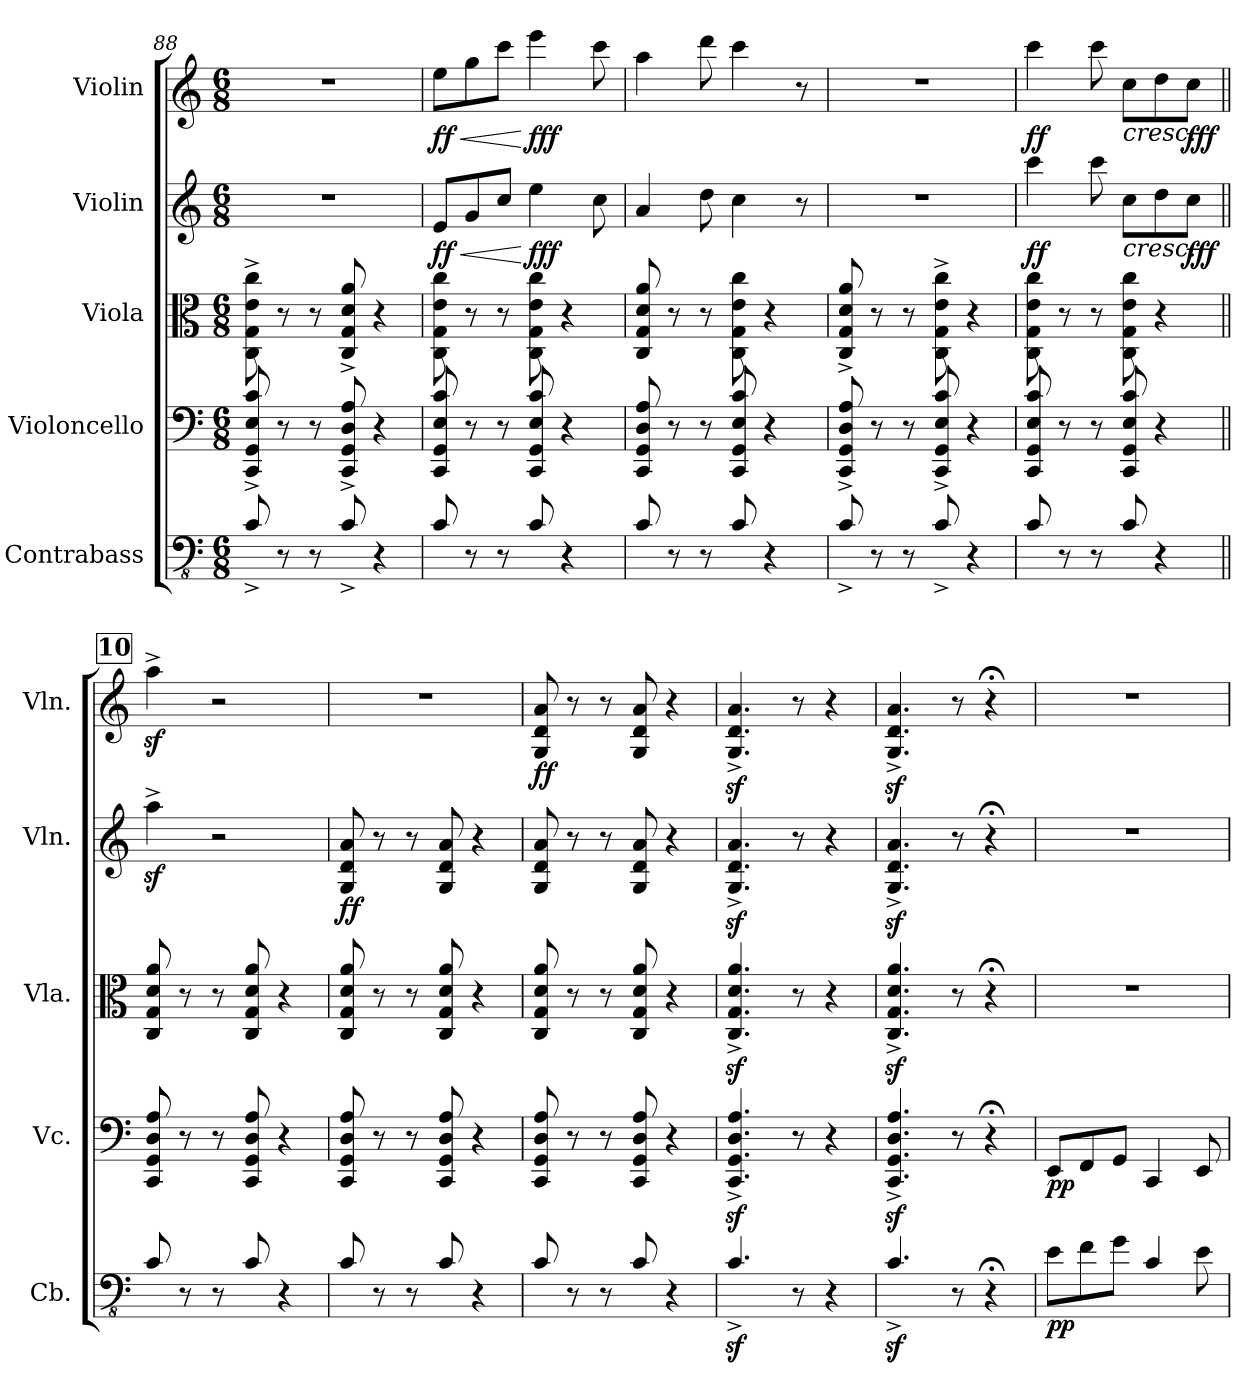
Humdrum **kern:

**kern	**dynam	**kern	**dynam	**kern	**kern	**dynam	**kern	**dynam
*part5	*part5	*part4	*part4	*part3	*part2	*part2	*part1	*part1
*staff5	*staff5	*staff4	*staff4	*staff3	*staff2	*staff2	*staff1	*staff1
*I"Contrabass	*	*I"Violoncello	*	*I"Viola	*I"Violin	*	*I"Violin	*
*I'Cb.	*	*I'Vc.	*	*I'Vla.	*I'Vln.	*	*I'Vln.	*
*clefFv4	*	*clefF4	*	*clefC3	*clefG2	*	*clefG2	*
*ITrd7c12	*	*	*	*	*	*	*	*
*k[]	*	*k[]	*	*k[]	*k[]	*	*k[]	*
*M6/8	*	*M6/8	*	*M6/8	*M6/8	*	*M6/8	*
=88	=88	=88	=88	=88	=88	=88	=88	=88
8CC^/	.	8CC/^ 8GG/^ 8E/^ 8c/^	.	8C\^ 8G\^ 8e\^ 8cc\^	2.r	.	2.r	.
8r	.	8r	.	8r	.	.	.	.
8r	.	8r	.	8r	.	.	.	.
8CC^/	.	8CC/^ 8GG/^ 8D/^ 8A/^	.	8C/^ 8G/^ 8d/^ 8a/^	.	.	.	.
4r	.	4r	.	4r	.	.	.	.
=89	=89	=89	=89	=89	=89	=89	=89	=89
!	!	!	!	!	!	!LO:HP:b	!	!LO:HP:b
!	!	!	!	!	!	!LO:DY:n=1:b	!	!LO:DY:n=1:b
8CC/	.	8CC/ 8GG/ 8E/ 8c/	.	8C\ 8G\ 8e\ 8cc\	8e/L	< ff	8ee\L	< ff
8r	.	8r	.	8r	8g/	.	8gg\	.
8r	.	8r	.	8r	8cc/J	.	8ccc\J	.
!	!	!	!	!	!	!LO:DY:n=2:b	!	!LO:DY:n=2:b
8CC/	.	8CC/ 8GG/ 8E/ 8c/	.	8C\ 8G\ 8e\ 8cc\	4ee\	[ fff	4eee\	[ fff
4r	.	4r	.	4r	.	.	.	.
.	.	.	.	.	8cc\	.	8ccc\	.
=90	=90	=90	=90	=90	=90	=90	=90	=90
8CC/	.	8CC/ 8GG/ 8D/ 8A/	.	8C/ 8G/ 8d/ 8a/	4a/	.	4aa\	.
8r	.	8r	.	8r	.	.	.	.
8r	.	8r	.	8r	8dd\	.	8ddd\	.
8CC/	.	8CC/ 8GG/ 8E/ 8c/	.	8C\ 8G\ 8e\ 8cc\	4cc\	.	4ccc\	.
4r	.	4r	.	4r	.	.	.	.
.	.	.	.	.	8r	.	8r	.
!!LO:LB:g=z
=91	=91	=91	=91	=91	=91	=91	=91	=91
8CC^/	.	8CC/^ 8GG/^ 8D/^ 8A/^	.	8C/^ 8G/^ 8d/^ 8a/^	2.r	.	2.r	.
8r	.	8r	.	8r	.	.	.	.
8r	.	8r	.	8r	.	.	.	.
8CC^/	.	8CC/^ 8GG/^ 8E/^ 8c/^	.	8C\^ 8G\^ 8e\^ 8cc\^	.	.	.	.
4r	.	4r	.	4r	.	.	.	.
=92	=92	=92	=92	=92	=92	=92	=92	=92
!	!	!	!	!	!	!LO:DY:b	!	!LO:DY:b
8CC/	.	8CC/ 8GG/ 8E/ 8c/	.	8C\ 8G\ 8e\ 8cc\	4ccc\	ff	4ccc\	ff
8r	.	8r	.	8r	.	.	.	.
8r	.	8r	.	8r	8ccc\	.	8ccc\	.
!	!	!	!	!	!	!LO:HP:b	!	!LO:HP:b
8CC/	.	8CC/ 8GG/ 8E/ 8c/	.	8C\ 8G\ 8e\ 8cc\	8cc\L	<	8cc\L	<
4r	.	4r	.	4r	8dd\	.	8dd\	.
!	!	!	!	!	!	!LO:DY:b	!	!LO:DY:b
.	.	.	.	.	8cc\J	fff	8cc\J	fff
.	.	.	.	.	.	[	.	[
!!LO:REH:place=s1:a:B:fs=14:t=10
=93||	=93||	=93||	=93||	=93||	=93||	=93||	=93||	=93||
8CC/	.	8CC/ 8GG/ 8D/ 8A/	.	8C/ 8G/ 8d/ 8a/	4aaz<^\	.	4aaz<^\	.
8r	.	8r	.	8r	.	.	.	.
8r	.	8r	.	8r	2r	.	2r	.
8CC/	.	8CC/ 8GG/ 8D/ 8A/	.	8C/ 8G/ 8d/ 8a/	.	.	.	.
4r	.	4r	.	4r	.	.	.	.
=94	=94	=94	=94	=94	=94	=94	=94	=94
!	!	!	!	!	!	!LO:DY:b	!	!
8CC/	.	8CC/ 8GG/ 8D/ 8A/	.	8C/ 8G/ 8d/ 8a/	8G/ 8d/ 8a/	ff	2.r	.
8r	.	8r	.	8r	8r	.	.	.
8r	.	8r	.	8r	8r	.	.	.
8CC/	.	8CC/ 8GG/ 8D/ 8A/	.	8C/ 8G/ 8d/ 8a/	8G/ 8d/ 8a/	.	.	.
4r	.	4r	.	4r	4r	.	.	.
=95	=95	=95	=95	=95	=95	=95	=95	=95
!	!	!	!	!	!	!	!	!LO:DY:b
8CC/	.	8CC/ 8GG/ 8D/ 8A/	.	8C/ 8G/ 8d/ 8a/	8G/ 8d/ 8a/	.	8G/ 8d/ 8a/	ff
8r	.	8r	.	8r	8r	.	8r	.
8r	.	8r	.	8r	8r	.	8r	.
8CC/	.	8CC/ 8GG/ 8D/ 8A/	.	8C/ 8G/ 8d/ 8a/	8G/ 8d/ 8a/	.	8G/ 8d/ 8a/	.
4r	.	4r	.	4r	4r	.	4r	.
=96	=96	=96	=96	=96	=96	=96	=96	=96
4.CCz<^/	.	4.CC/z<^ 4.GG/z<^ 4.D/z<^ 4.A/z<^	.	4.C/z<^ 4.G/z<^ 4.d/z<^ 4.a/z<^	4.G/z<^ 4.d/z<^ 4.a/z<^	.	4.G/z<^ 4.d/z<^ 4.a/z<^	.
8r	.	8r	.	8r	8r	.	8r	.
4r	.	4r	.	4r	4r	.	4r	.
=97	=97	=97	=97	=97	=97	=97	=97	=97
4.CCz<^/	.	4.CC/z<^ 4.GG/z<^ 4.D/z<^ 4.A/z<^	.	4.C/z<^ 4.G/z<^ 4.d/z<^ 4.a/z<^	4.G/z<^ 4.d/z<^ 4.a/z<^	.	4.G/z<^ 4.d/z<^ 4.a/z<^	.
8r	.	8r	.	8r	8r	.	8r	.
*	*	*	*	*	*	*	*MM45	*
4r;<	.	4r;<	.	4r;<	4r;<	.	4r;<	.
!!LO:PB:g=z
=98	=98	=98	=98	=98	=98	=98	=98	=98
*	*	*	*	*	*	*	*MM159	*
!	!LO:DY:b	!	!LO:DY:b	!	!	!	!	!
8EE\L	pp	8EE/L	pp	2.r	2.r	.	2.r	.
8FF\	.	8FF/	.	.	.	.	.	.
8GG\J	.	8GG/J	.	.	.	.	.	.
4CC/	.	4CC/	.	.	.	.	.	.
8EE\	.	8EE/	.	.	.	.	.	.
=	=	=	=	=	=	=	=	=
*-	*-	*-	*-	*-	*-	*-	*-	*-
